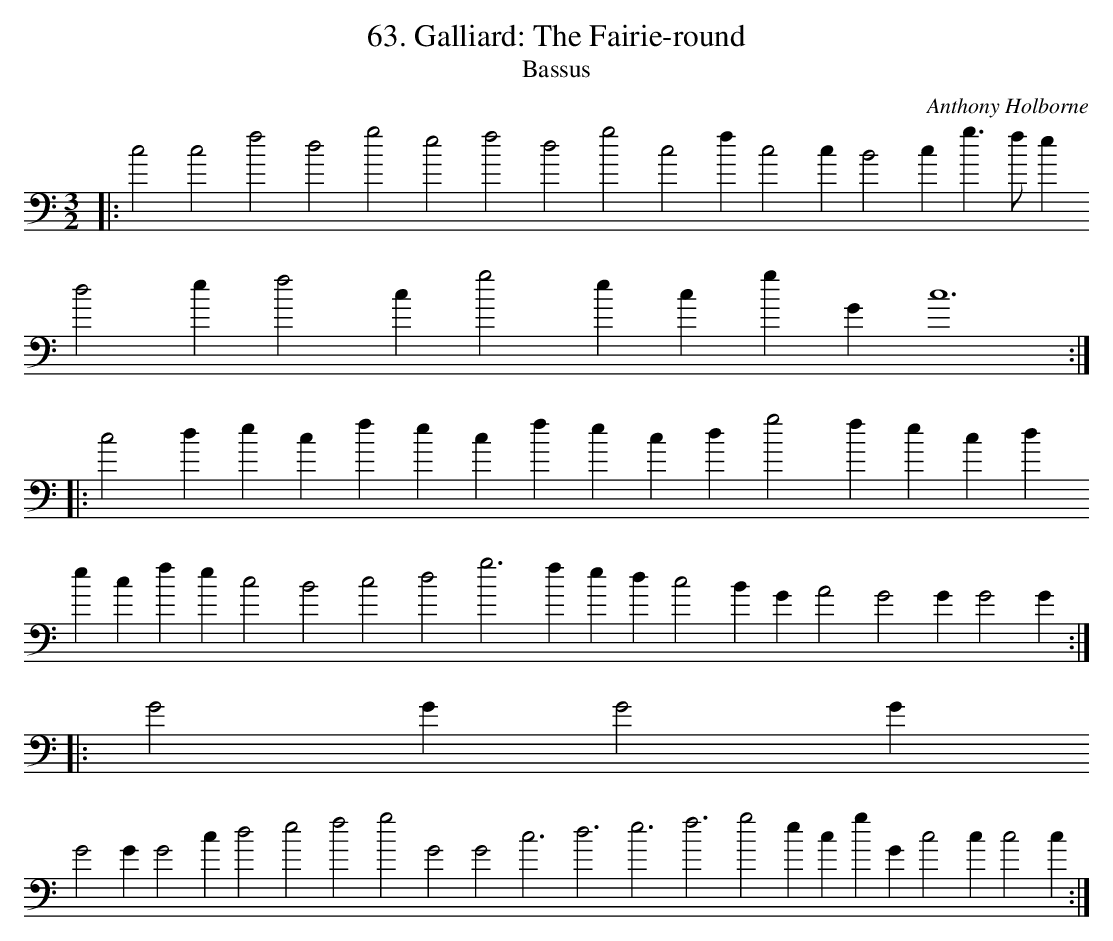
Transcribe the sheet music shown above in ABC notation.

X:1
T:63. Galliard: The Fairie-round
T:Bassus
C: Anthony Holborne
L:1/4
M:3/2
K:C bass
|:c2 c2 f2 d2 g2 e2 f2 d2 g2 c2 f c2 c B2 c g > f e
d2 e f2 c g2 e c g G c6 :|
|:c2 d e c f e c f e c d g2 f e c d
e c f e c2 B2 c2 d2 g3 f e d c2 B G A2 G2 G G2 G :|
|:G2 G G2 G
G2 G G2 c d2 e2 f2 g2 G2 G2  c3 d3 e3 f3 g2 e c g G c2 c c2 c :|
